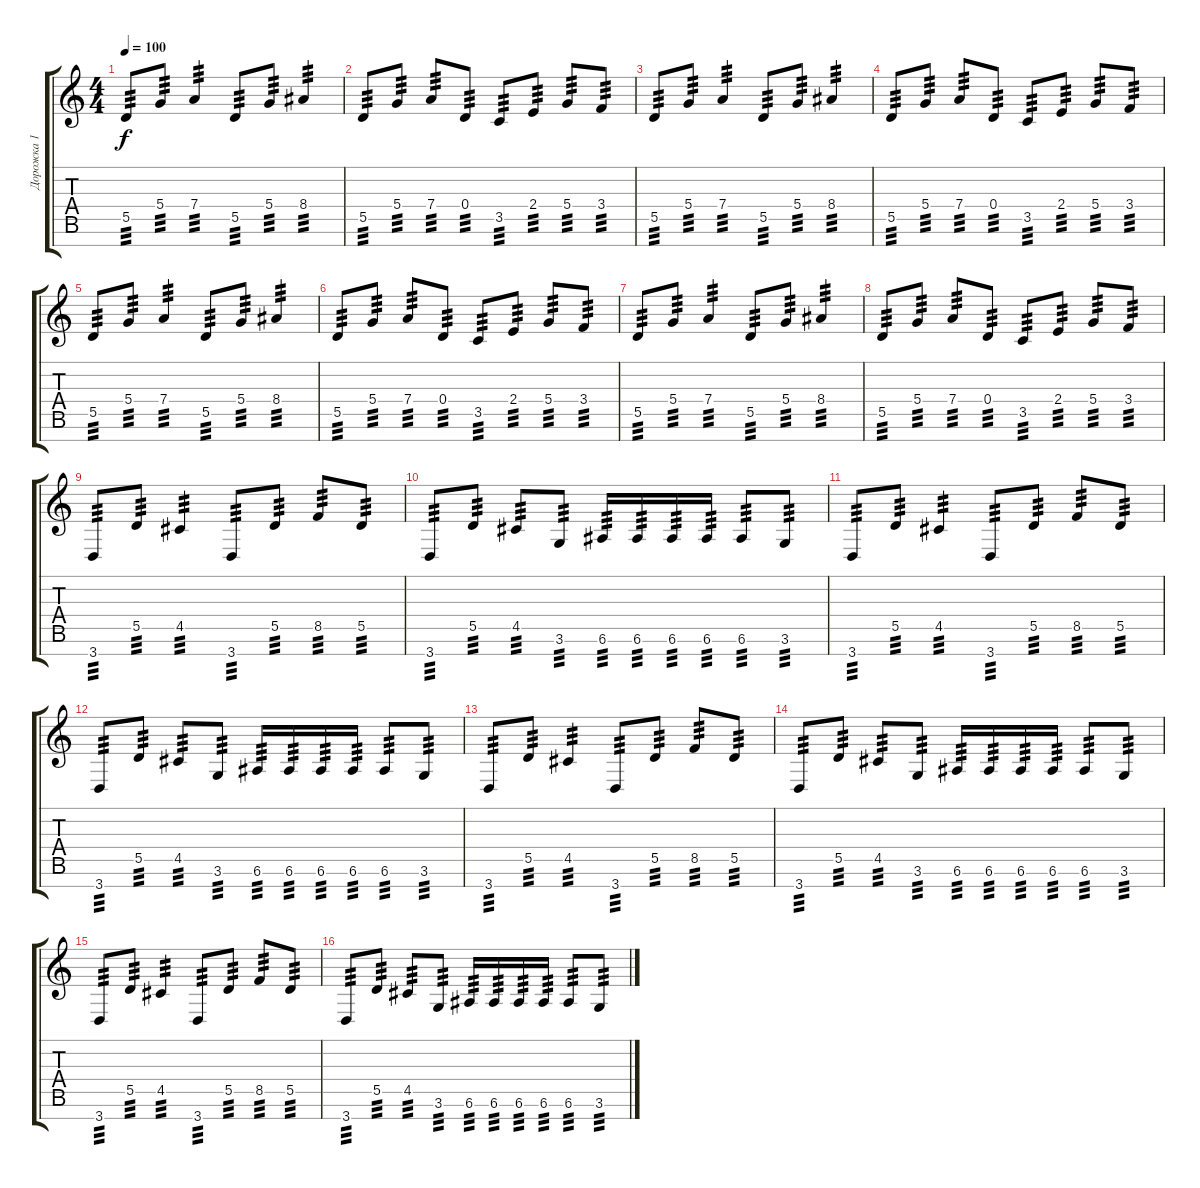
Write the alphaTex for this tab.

\track ("Дорожка 1" "Дорожка 1") {instrument distortionguitar}
\staff {score tabs}
\tuning (E4 B3 G3 D3 A2 E2 B1) {hide}
\ts (4 4)
\tempo 100
\clef g2
\ks c
5.5.8{tp 3 dy f} 5.4.8{tp 3} 7.4.4{tp 3} 5.5.8{tp 3} 5.4.8{tp 3} 8.4.4{tp 3} |
5.5.8{tp 3} 5.4.8{tp 3} 7.4.8{tp 3} 0.4.8{tp 3} 3.5.8{tp 3} 2.4.8{tp 3} 5.4.8{tp 3} 3.4.8{tp 3} |
5.5.8{tp 3} 5.4.8{tp 3} 7.4.4{tp 3} 5.5.8{tp 3} 5.4.8{tp 3} 8.4.4{tp 3} |
5.5.8{tp 3} 5.4.8{tp 3} 7.4.8{tp 3} 0.4.8{tp 3} 3.5.8{tp 3} 2.4.8{tp 3} 5.4.8{tp 3} 3.4.8{tp 3} |
5.5.8{tp 3} 5.4.8{tp 3} 7.4.4{tp 3} 5.5.8{tp 3} 5.4.8{tp 3} 8.4.4{tp 3} |
5.5.8{tp 3} 5.4.8{tp 3} 7.4.8{tp 3} 0.4.8{tp 3} 3.5.8{tp 3} 2.4.8{tp 3} 5.4.8{tp 3} 3.4.8{tp 3} |
5.5.8{tp 3} 5.4.8{tp 3} 7.4.4{tp 3} 5.5.8{tp 3} 5.4.8{tp 3} 8.4.4{tp 3} |
5.5.8{tp 3} 5.4.8{tp 3} 7.4.8{tp 3} 0.4.8{tp 3} 3.5.8{tp 3} 2.4.8{tp 3} 5.4.8{tp 3} 3.4.8{tp 3} |
3.7.8{tp 3} 5.5.8{tp 3} 4.5.4{tp 3} 3.7.8{tp 3} 5.5.8{tp 3} 8.5.8{tp 3} 5.5.8{tp 3} |
3.7.8{tp 3} 5.5.8{tp 3} 4.5.8{tp 3} 3.6.8{tp 3} 6.6.16{tp 3} 6.6.16{tp 3} 6.6.16{tp 3} 6.6.16{tp 3} 6.6.8{tp 3} 3.6.8{tp 3} |
3.7.8{tp 3} 5.5.8{tp 3} 4.5.4{tp 3} 3.7.8{tp 3} 5.5.8{tp 3} 8.5.8{tp 3} 5.5.8{tp 3} |
3.7.8{tp 3} 5.5.8{tp 3} 4.5.8{tp 3} 3.6.8{tp 3} 6.6.16{tp 3} 6.6.16{tp 3} 6.6.16{tp 3} 6.6.16{tp 3} 6.6.8{tp 3} 3.6.8{tp 3} |
3.7.8{tp 3} 5.5.8{tp 3} 4.5.4{tp 3} 3.7.8{tp 3} 5.5.8{tp 3} 8.5.8{tp 3} 5.5.8{tp 3} |
3.7.8{tp 3} 5.5.8{tp 3} 4.5.8{tp 3} 3.6.8{tp 3} 6.6.16{tp 3} 6.6.16{tp 3} 6.6.16{tp 3} 6.6.16{tp 3} 6.6.8{tp 3} 3.6.8{tp 3} |
3.7.8{tp 3} 5.5.8{tp 3} 4.5.4{tp 3} 3.7.8{tp 3} 5.5.8{tp 3} 8.5.8{tp 3} 5.5.8{tp 3} |
3.7.8{tp 3} 5.5.8{tp 3} 4.5.8{tp 3} 3.6.8{tp 3} 6.6.16{tp 3} 6.6.16{tp 3} 6.6.16{tp 3} 6.6.16{tp 3} 6.6.8{tp 3} 3.6.8{tp 3}
